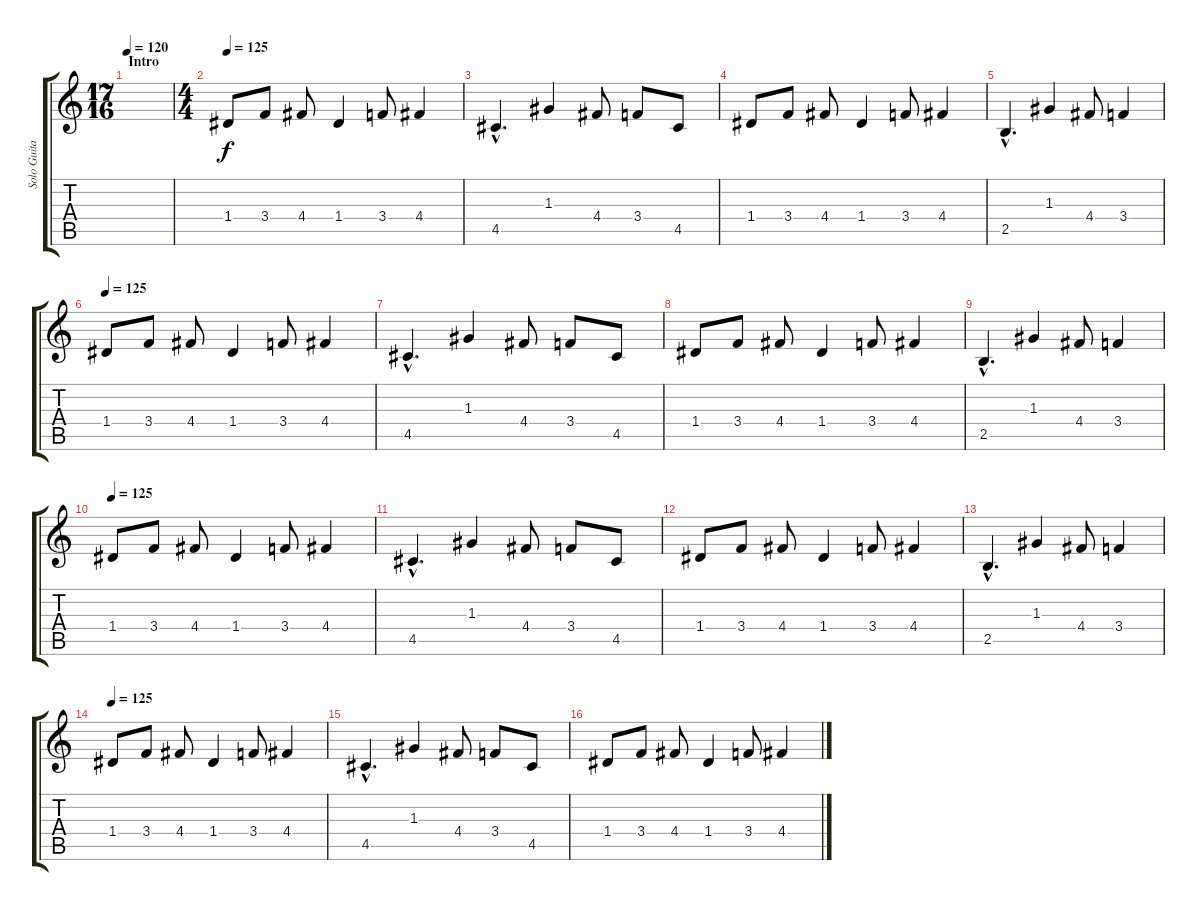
\track ("Solo Guitar" "Solo Guita") {instrument distortionguitar}
\staff {score tabs}
\tuning (E4 B3 G3 D3 A2 E2) {hide}
\ts (17 16)
\section ("" "Intro")
\tempo 120
\clef g2
\ks c
|
\ts (4 4)
\tempo 125
1.4.8 3.4.8 4.4.8 1.4.4 3.4.8 4.4.4 |
4.5{hac}.4{d} 1.3.4 4.4.8 3.4.8 4.5.8 |
1.4.8 3.4.8 4.4.8 1.4.4 3.4.8 4.4.4 |
2.5{hac}.4{d} 1.3.4 4.4.8 3.4.4 |
\tempo 125
1.4.8 3.4.8 4.4.8 1.4.4 3.4.8 4.4.4 |
4.5{hac}.4{d} 1.3.4 4.4.8 3.4.8 4.5.8 |
1.4.8 3.4.8 4.4.8 1.4.4 3.4.8 4.4.4 |
2.5{hac}.4{d} 1.3.4 4.4.8 3.4.4 |
\tempo 125
1.4.8 3.4.8 4.4.8 1.4.4 3.4.8 4.4.4 |
4.5{hac}.4{d} 1.3.4 4.4.8 3.4.8 4.5.8 |
1.4.8 3.4.8 4.4.8 1.4.4 3.4.8 4.4.4 |
2.5{hac}.4{d} 1.3.4 4.4.8 3.4.4 |
\tempo 125
1.4.8 3.4.8 4.4.8 1.4.4 3.4.8 4.4.4 |
4.5{hac}.4{d} 1.3.4 4.4.8 3.4.8 4.5.8 |
1.4.8 3.4.8 4.4.8 1.4.4 3.4.8 4.4.4
